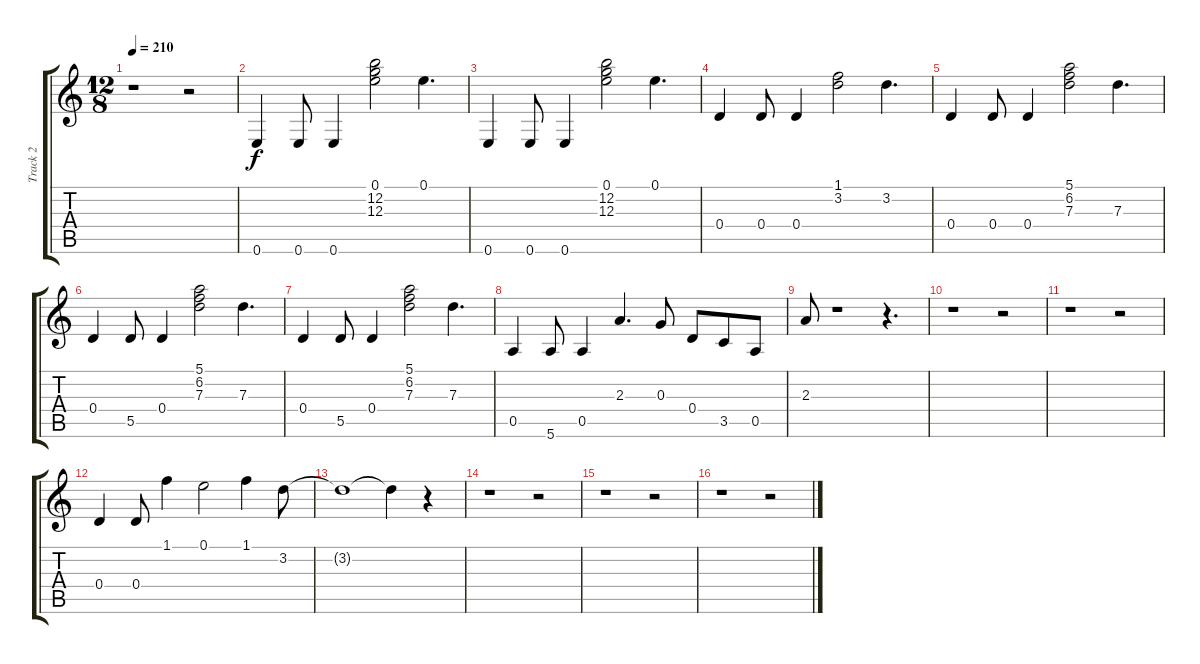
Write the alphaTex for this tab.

\track ("Track 2" "Track 2") {instrument overdrivenguitar}
\staff {score tabs}
\tuning (E4 B3 G3 D3 A2 E2) {hide}
\ts (12 8)
\tempo 210
\clef g2
\ks c
r.1{dy f} r.2 |
0.6.4 0.6.8 0.6.4 (0.1 12.2 12.3).2 0.1.4{d} |
0.6.4 0.6.8 0.6.4 (0.1 12.2 12.3).2 0.1.4{d} |
0.4.4 0.4.8 0.4.4 (1.1 3.2).2 3.2.4{d} |
0.4.4 0.4.8 0.4.4 (5.1 6.2 7.3).2 7.3.4{d} |
0.4.4 5.5.8 0.4.4 (5.1 6.2 7.3).2 7.3.4{d} |
0.4.4 5.5.8 0.4.4 (5.1 6.2 7.3).2 7.3.4{d} |
0.5.4 5.6.8 0.5.4 2.3.4{d} 0.3.8 0.4.8 3.5.8 0.5.8 |
2.3.8 r.1 r.4{d} |
r.1 r.2 |
r.1 r.2 |
0.4.4 0.4.8 1.1.4 0.1.2 1.1.4 3.2.8 |
3.2{t}.1 3.2{t}.4 r.4 |
r.1 r.2 |
r.1 r.2 |
r.1 r.2
